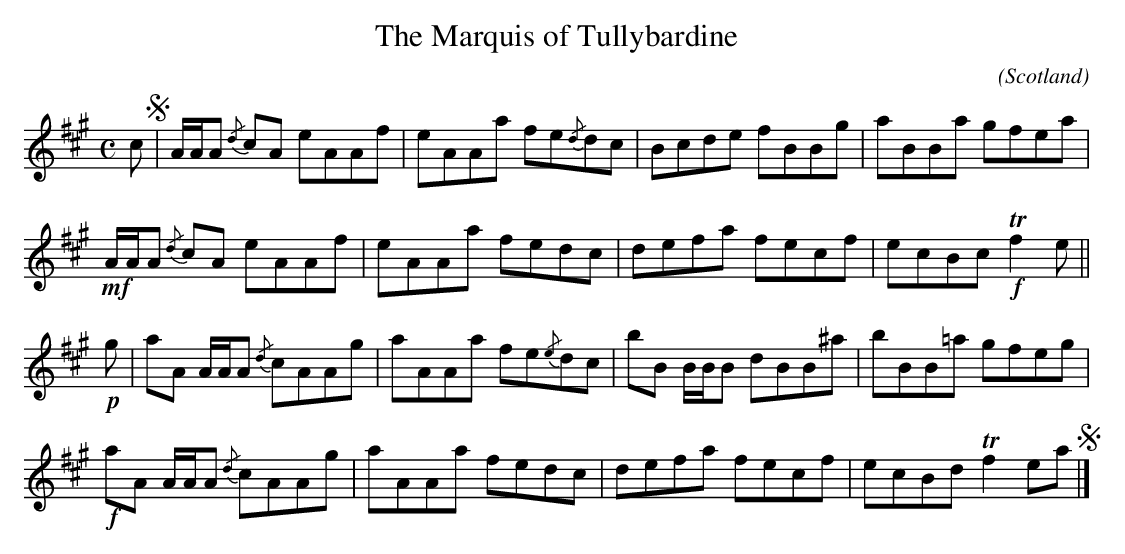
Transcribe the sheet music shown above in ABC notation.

X:1
T:The Marquis of Tullybardine
C:
O:Scotland
M:C
L:1/8
K:A
c !segno!| A/2A/2A {/d}cA eAAf | eAAa fe{/d}dc | Bcde fBBg | aBBa gfea |
!mf! A/2A/2A {/d}cA eAAf | eAAa fedc | defa fecf | ecBc !f!Tf2 e ||
!p! g | aA A/2A/2A {/d}cAAg | aAAa fe{/e}dc | bB B/2B/2B dBB^a | bBB=a gfeg |
!f! aA A/2A/2A {/d}cAAg | aAAa fedc | defa fecf | ecBd Tf2 ea !segno!|]
